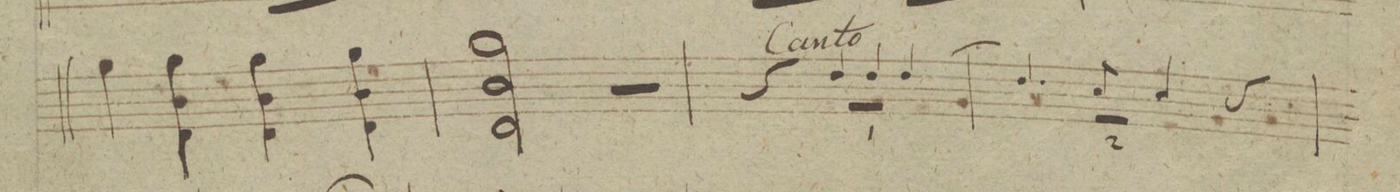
**kern	**dynam
*I"Violino 1mo	*
*clefG2	*
*k[]	*
*met(c|)	*
*M2/2	*
4gg\	.
4gg\ 4b\ 4d\	.
4gg\ 4b\ 4d\	.
4gg\ 4b\ 4d\	.
=91	=91
2gg\ 2b\ 2d\	.
2r	.
=92	=92
*^	*
*cue	*	*
4r	1r	.
4dd/	.	.
4dd/	.	.
[4dd/	.	.
=93	=93	=93
4.dd/]	1r	.
8cc/	.	.
4cc/	.	.
4r	.	.
=94	=94	=94
*-	*-	*-
